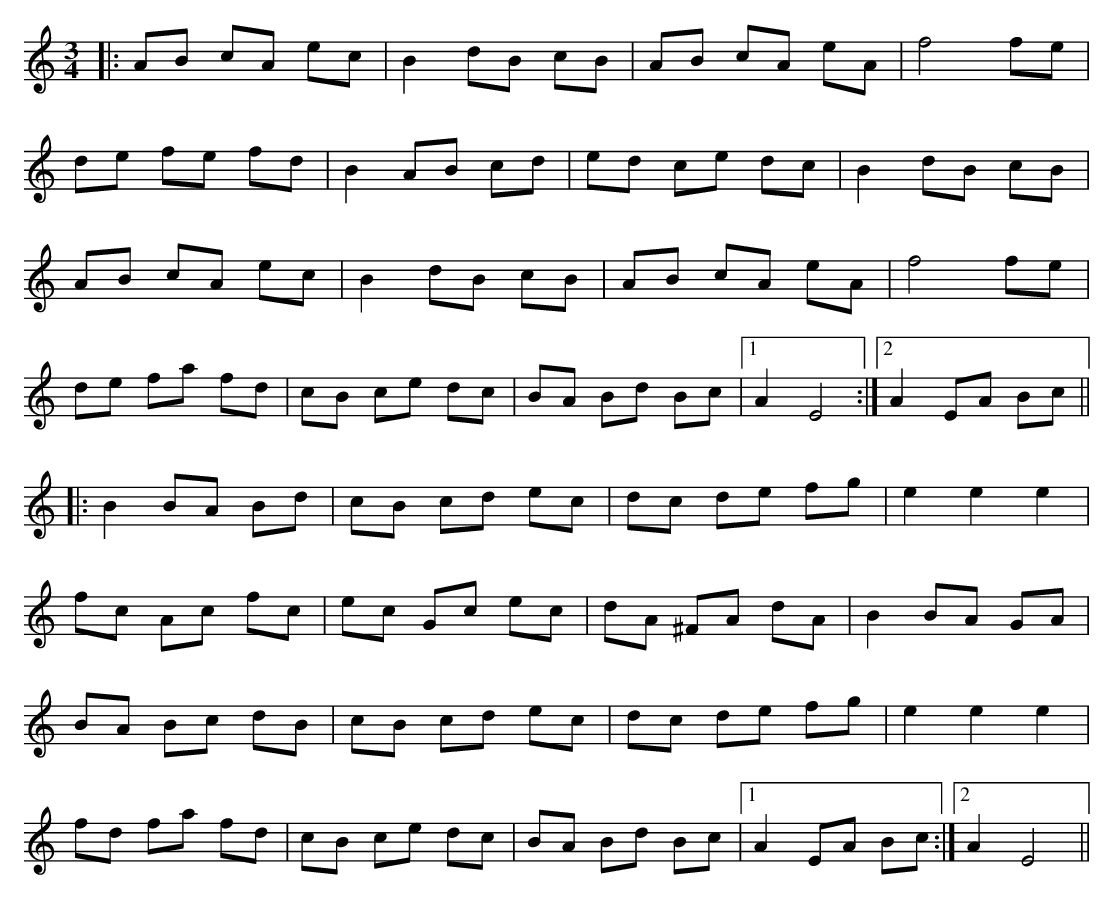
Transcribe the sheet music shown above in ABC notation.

X:1
M:3/4
K:Amin
|:AB cA ec|B2 dB cB|AB cA eA|f4 fe|
de fe fd|B2 AB cd|ed ce dc|B2 dB cB|
AB cA ec|B2 dB cB|AB cA eA|f4 fe|
de fa fd|cB ce dc|BA Bd Bc|1 A2 E4:|2 A2 EA Bc||
|:B2 BA Bd|cB cd ec|dc de fg|e2 e2 e2|
fc Ac fc|ec Gc ec|dA ^FA dA|B2 BA GA|
BA Bc dB|cB cd ec|dc de fg|e2 e2 e2|
fd fa fd|cB ce dc|BA Bd Bc|1 A2 EA Bc:|2 A2 E4||
